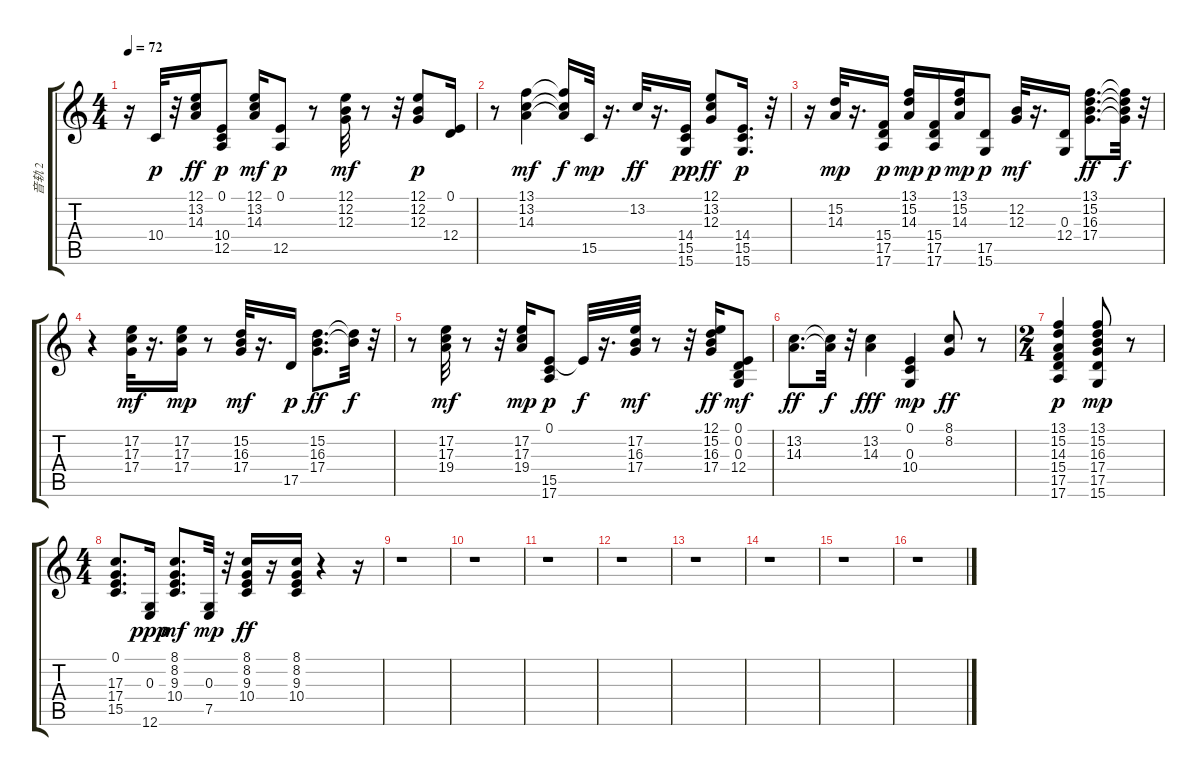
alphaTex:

\track ("音轨 2" "音轨 2") {instrument brightacousticpiano}
\staff {score tabs}
\tuning (E4 B3 G3 D3 A2 E2) {hide}
\ts (4 4)
\tempo 72
\clef g2
\ks c
r.16{dy mp} 10.4.32{dy p} r.32 (12.1 13.2 14.3).16{dy ff} (0.1 10.4 12.5).8{dy p} (12.1 13.2 14.3).16{dy mf} (0.1 12.5).8{dy p} r.8 (12.1 12.2 12.3).32{dy mf} r.8 r.32 (12.1 12.2 12.3).8{dy p} (0.1 12.4).16 |
r.8 (13.1 13.2 14.3).4{dy mf} (13.1{t} 13.2{t} 14.3{t}).16{dy f} 15.5.32{dy mp} r.16{d} 13.2.32{dy ff} r.16{d} (14.4 15.5 15.6).16{dy pp} (12.1 13.2 12.3).8{dy ff} (14.4 15.5 15.6).16{d dy p} r.32 |
r.16 (15.2 14.3).32{dy mp} r.16{d} (15.4 17.5 17.6).16{dy p} (13.1 15.2 14.3).16{dy mp} (15.4 17.5 17.6).16{dy p} (13.1 15.2 14.3).16{dy mp} (17.5 15.6).8{dy p} (12.2 12.3).32{dy mf} r.16{d} (0.3 12.4).16 (13.1 15.2 16.3 17.4).8{d dy ff} (13.1{t} 15.2{t} 16.3{t} 17.4{t}).32{dy f} r.32 |
r.4 (17.2 17.3 17.4).32{dy mf} r.16{d} (17.2 17.3 17.4).16{dy mp} r.8 (15.2 16.3 17.4).32{dy mf} r.16{d} 17.5.16{dy p} (15.2 16.3 17.4).8{d dy ff} (15.2{t} 16.3{t}).32{dy f} r.32 |
r.8 (17.2 17.3 19.4).32{dy mf} r.8 r.32 (17.2 17.3 19.4).16{dy mp} (0.1 15.5 17.6).8{dy p} 0.1{t}.32{dy f} r.16{d} (17.2 16.3 17.4).32{dy mf} r.8 r.32 (12.1 15.2 16.3 17.4).16{dy ff} (0.1 0.2 0.3 12.4).8{dy mf} |
(13.2 14.3).8{d dy ff} (13.2{t} 14.3{t}).32{dy f} r.32 (13.2 14.3).4{dy fff} (0.1 0.3 10.4).4{dy mp} (8.1 8.2).8{dy ff} r.8 |
\ts (2 4)
(13.1 15.2 14.3 15.4 17.5 17.6).4{dy p} (13.1 15.2 16.3 17.4 17.5 15.6).8{dy mp} r.8 |
\ts (4 4)
(0.1 17.3 17.4 15.5).8{d} (0.3 12.6).16{dy ppp} (8.1 8.2 9.3 10.4).8{d dy mf} (0.3 7.5).32{dy mp} r.32 (8.1 8.2 9.3 10.4).16{dy ff} r.16 (8.1 8.2 9.3 10.4).16 r.4 r.16 |
r.1 |
r.1 |
r.1 |
r.1 |
r.1 |
r.1 |
r.1 |
r.1
